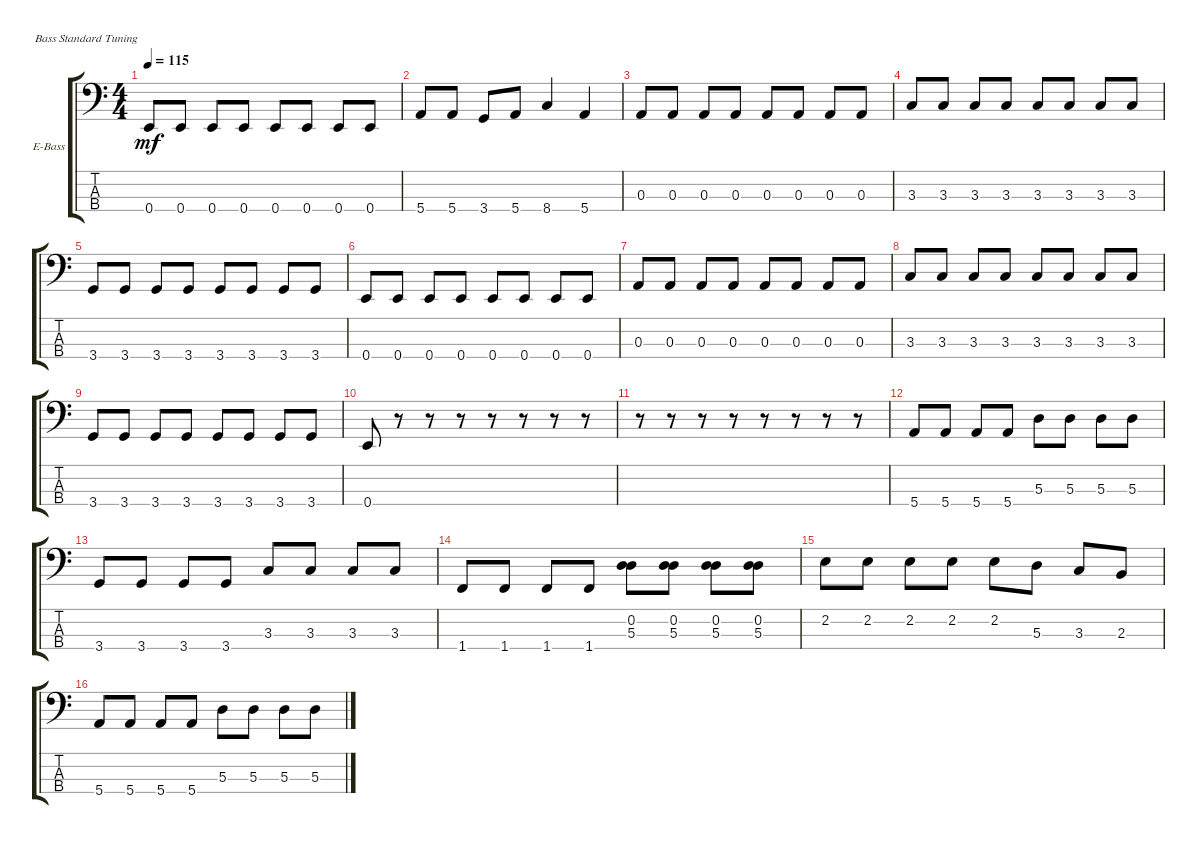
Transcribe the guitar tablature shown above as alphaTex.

\defaultSystemsLayout 4
\bracketExtendMode groupsimilarinstruments
\firstSystemTrackNameOrientation horizontal
\otherSystemsTrackNameOrientation horizontal
\track ("Electric Bass" "E-Bass") {instrument electricbasspick}
\staff {score tabs}
\tuning (G2 D2 A1 E1)
\ts (4 4)
\tempo 115
\clef f4
\ks c
0.4.8{dy mf} 0.4.8 0.4.8 0.4.8 0.4.8 0.4.8 0.4.8 0.4.8 |
5.4.8 5.4.8 3.4.8 5.4.8 8.4.4 5.4.4 |
0.3.8 0.3.8 0.3.8 0.3.8 0.3.8 0.3.8 0.3.8 0.3.8 |
3.3.8 3.3.8 3.3.8 3.3.8 3.3.8 3.3.8 3.3.8 3.3.8 |
3.4.8 3.4.8 3.4.8 3.4.8 3.4.8 3.4.8 3.4.8 3.4.8 |
0.4.8 0.4.8 0.4.8 0.4.8 0.4.8 0.4.8 0.4.8 0.4.8 |
0.3.8 0.3.8 0.3.8 0.3.8 0.3.8 0.3.8 0.3.8 0.3.8 |
3.3.8 3.3.8 3.3.8 3.3.8 3.3.8 3.3.8 3.3.8 3.3.8 |
3.4.8 3.4.8 3.4.8 3.4.8 3.4.8 3.4.8 3.4.8 3.4.8 |
0.4.8 r.8 r.8 r.8 r.8 r.8 r.8 r.8 |
r.8 r.8 r.8 r.8 r.8 r.8 r.8 r.8 |
5.4.8 5.4.8 5.4.8 5.4.8 5.3.8 5.3.8 5.3.8 5.3.8 |
3.4.8 3.4.8 3.4.8 3.4.8 3.3.8 3.3.8 3.3.8 3.3.8 |
1.4.8 1.4.8 1.4.8 1.4.8 (0.2 5.3).8 (5.3 0.2).8 (5.3 0.2).8 (5.3 0.2).8 |
2.2.8 2.2.8 2.2.8 2.2.8 2.2.8 5.3.8 3.3.8 2.3.8 |
5.4.8 5.4.8 5.4.8 5.4.8 5.3.8 5.3.8 5.3.8 5.3.8
